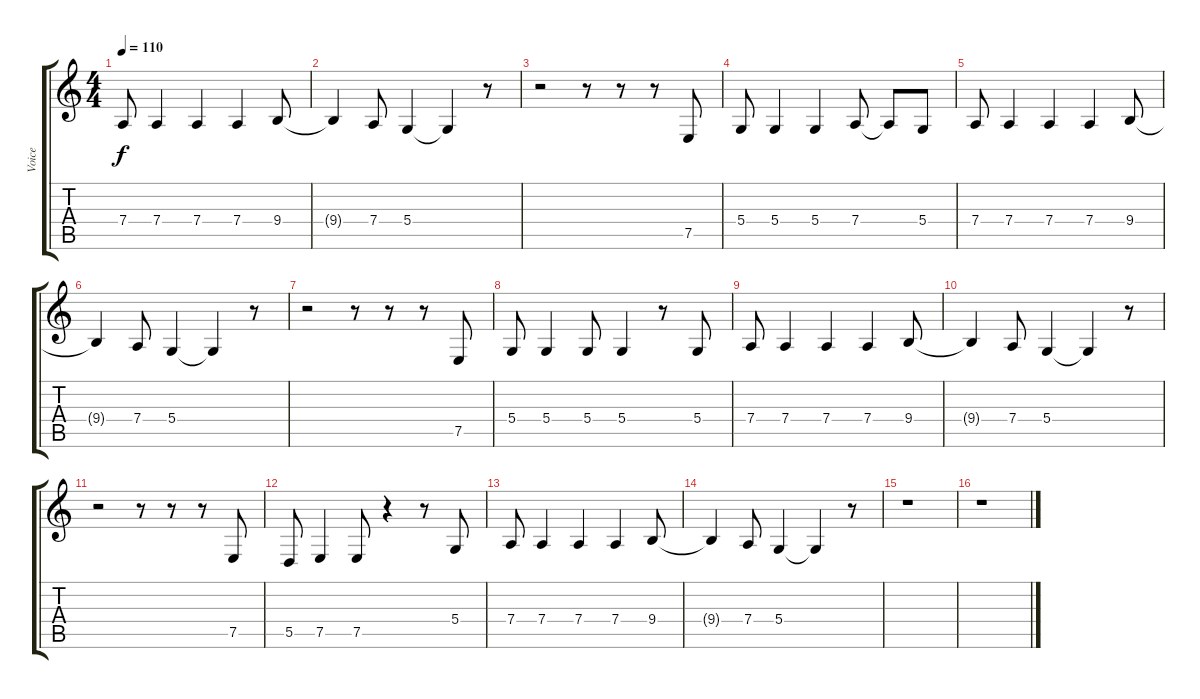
\track ("Voice" "Voice") {instrument violin}
\staff {score tabs}
\tuning (E4 B3 G3 D3 A2 E2) {hide}
\ts (4 4)
\tempo 110
\clef g2
\ks c
7.4.8{dy f} 7.4.4 7.4.4 7.4.4 9.4.8 |
9.4{t}.4 7.4.8 5.4.4 5.4{t}.4 r.8 |
r.2 r.8 r.8 r.8 7.5.8 |
5.4.8 5.4.4 5.4.4 7.4.8 7.4{t}.8 5.4.8 |
7.4.8 7.4.4 7.4.4 7.4.4 9.4.8 |
9.4{t}.4 7.4.8 5.4.4 5.4{t}.4 r.8 |
r.2 r.8 r.8 r.8 7.5.8 |
5.4.8 5.4.4 5.4.8 5.4.4 r.8 5.4.8 |
7.4.8 7.4.4 7.4.4 7.4.4 9.4.8 |
9.4{t}.4 7.4.8 5.4.4 5.4{t}.4 r.8 |
r.2 r.8 r.8 r.8 7.5.8 |
5.5.8 7.5.4 7.5.8 r.4 r.8 5.4.8 |
7.4.8 7.4.4 7.4.4 7.4.4 9.4.8 |
9.4{t}.4 7.4.8 5.4.4 5.4{t}.4 r.8 |
r.1 |
r.1
